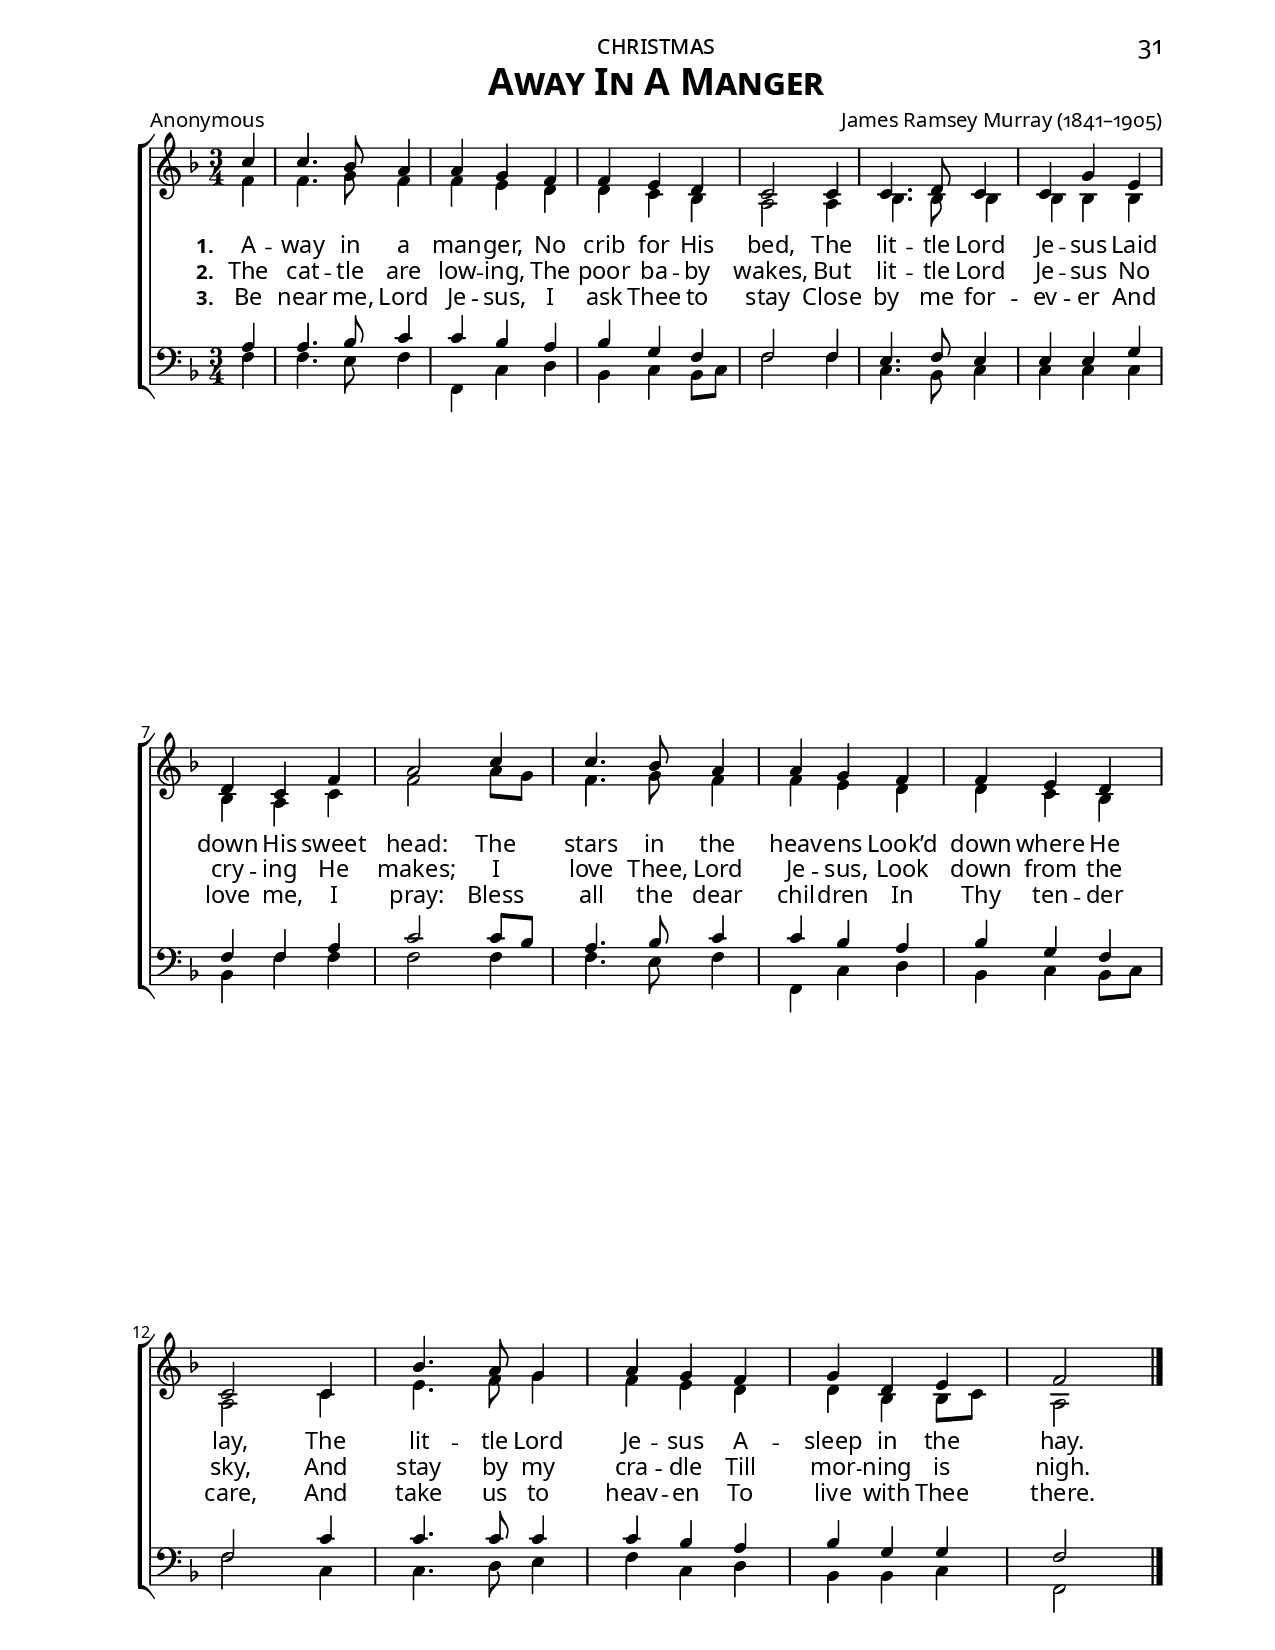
\version "2.14.2"
\include "util.ly"
\header {
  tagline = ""%\markup { "from" \italic {ChristmasCarolMusic.org}}
}
\paper {
  print-all-headers = ##t
  paper-height = 11\in
  paper-width = 8.5\in
  indent = 0\in
  %system-system-spacing = #'((basic-distance . 10) (padding . 0))
  score-markup-spacing =
    #'((basic-distance . 0)
       (minimum-distance . 0)
       (padding . 0)
       (stretchability . 80))
  system-system-spacing =
    #'((basic-distance . 0)
       (minimum-distance . 0)
       (padding . -10)
       (stretchability . 100))
  markup-system-spacing =
    #'((basic-distance . 0)
       (minimum-distance . 0)
       (padding . 0)
       (stretchability . 0))
  last-bottom-spacing =
    #'((basic-distance . 0)
       (minimum-distance . 0)
       (padding . 0)
       (stretchability . 0))
  ragged-last-bottom = ##f
  ragged-bottom = ##f
  two-sided = ##t
  inner-margin = 1\in
  outer-margin = 0.75\in
  top-margin = 0.26\in
  bottom-margin = 0.25\in
  first-page-number = #031
  print-first-page-number = ##t
  headerLine = \markup{\override #'(font-name . "Garamond Premier Pro") \smallCapsOldStyle"christmas"}
  oddHeaderMarkup = \markup\fill-line{
     \override #'(font-name . "Garamond Premier Pro")\abs-fontsize #12.5
     \combine 
        \fill-line{"" \on-the-fly #print-page-number-check-first
        \oldStylePageNum""
        }
        \fill-line{\headerLine}
  }
  evenHeaderMarkup = \markup {
     \override #'(font-name . "Garamond Premier Pro")\abs-fontsize #12.5
     \combine
        \on-the-fly #print-page-number-check-first
        \oldStylePageNum""
        \fill-line{\headerLine}
  }
}
#(set-global-staff-size 18) \paper{ #(define fonts (make-pango-font-tree "Garamond Premier Pro" "Garamond Premier Pro" "Garamond Premier Pro" (/ 18 20))) }
#(set-global-staff-size 17.8) \paper{ #(define fonts (make-pango-font-tree "Garamond Premier Pro" "Garamond Premier Pro" "Garamond Premier Pro" (/ 17.8 20))) }
%{IF_LESSER
#(set-global-staff-size 18) \paper{ #(define fonts (make-pango-font-tree "Garamond Premier Pro" "Garamond Premier Pro" "Garamond Premier Pro" (/ 18 20))) }
%}%END_IF_LESSER
global = {
  \key f \major
  \time 3/4
  \autoBeamOff
}

sopMusic = \relative c'' {
  \partial 4 c4 |
  c4. bes8 a4 |
  a g f |
  f e d |
  c2 c4 |
  c4. d8 c4 |
  
  c g' e |
  d c f |
  a2 c4 |
  c4. bes8 a4 |
  \slurDashed a g f |
  
  f e d |
  c2 c4 |
  bes'4. a8 g4 |
  a g f |
  g d e |
  \partial 2 f2 \bar "|."
%{IF_LESSER
\pageBreak
%}%END_IF_LESSER
}
sopWords = \lyricmode {
  
}

altoMusic = \relative c' {
  f4 |
  f4. g8 f4 |
  f e d |
  d c bes |
  a2 a4 |
  bes4. bes8 bes4 |
  
  bes bes bes |
  bes a c |
  f2 a8[ g] |
  f4. g8 f4 |
  f e d |
  
  d c bes |
  a2 c4 |
  e4. f8 g4 |
  f e d |
  d bes bes8[ c] |
  a2 \bar "|."
}
altoWords = \lyricmode {
  \dropLyricsIV
  \set stanza = #"1. "
  A -- way in a man -- ger,
  No crib for His bed,
  The lit -- tle Lord Je -- sus
  Laid down His sweet head:
  The stars in the heav -- ens
  Look’d down where He lay,
  The lit -- tle Lord Je -- sus
  A -- sleep in the hay.
}
altoWordsII = \lyricmode {
  \dropLyricsIV
  \set stanza = #"2. "
  The cat -- tle are low -- ing,
  The poor ba -- by wakes,
  But lit -- tle Lord Je -- sus
  No cry -- ing He makes;
  I love Thee, Lord Je -- sus,
  Look down from the sky,
  And stay by my cra -- dle
  Till mor -- ning is nigh.
}
altoWordsIII = \lyricmode {
  \dropLyricsIV
  \set stanza = #"3. "
  Be near me, Lord Je -- sus,
  I ask Thee to stay
  Close by me for -- ev -- er
  And love me, I pray:
  Bless all the dear chil -- dren
  In Thy ten -- der care,
  And take us to heav -- en
  To live with Thee there.
}
altoWordsIV = \lyricmode {
}

tenorMusic = \relative c {
  a'4 |
  a4. bes8 c4 |
  c bes a |
  bes g f |
  f2 f4 |
  e4. f8 e4 |
  
  e e g |
  f f a |
  c2 c8[ bes] |
  a4. bes8 c4 |
  c bes a |
  
  bes g f |
  f2 c'4 |
  c4. c8 c4 |
  c bes a |
  bes g g |
  f2 \bar "|."
}
tenorWords = \lyricmode {

}

bassMusic = \relative c {
  f4 |
  f4. e8 f4 |
  f,4 c' d |
  bes c bes8[ c] |
  f2 f4 |
  c4. bes8 c4 |
  
  c c c |
  bes f' f |
  f2 f4 |
  f4. e8 f4 |
  f, c' d |
  
  bes c bes8[ c] |
  f2 c4 |
  c4. d8 e4 |
  f c d |
  bes bes c4 |
  f,2 \bar "|."
}
bassWords = \lyricmode {

}

\score {
  <<
   \new ChoirStaff <<
%    \new Lyrics = sopranos \with { \override VerticalAxisGroup #'nonstaff-relatedstaff-spacing = #'((basic-distance . 1)) }
    \new Staff = women <<
      \new Voice = "sopranos" { \voiceOne << \global \sopMusic >> }
      \new Voice = "altos" { \voiceTwo << \global \altoMusic >> }
    >>
    \new Lyrics \with { alignAboveContext = #"women" } \lyricsto "sopranos" \sopWords
    \new Lyrics = "altosIV"  \with { alignBelowContext = #"women" } \lyricsto "sopranos" \altoWordsIV
    \new Lyrics = "altosIII"  \with { alignBelowContext = #"women" } \lyricsto "sopranos" \altoWordsIII
    \new Lyrics = "altosII"  \with { alignBelowContext = #"women" } \lyricsto "sopranos" \altoWordsII
    \new Lyrics = "altos"  \with { alignBelowContext = #"women" } \lyricsto "sopranos" \altoWords
   \new Staff = men <<
      \clef bass
      \new Voice = "tenors" { \voiceOne << \global \tenorMusic >> }
      \new Voice = "basses" { \voiceTwo << \global \bassMusic >> }
    >>
    \new Lyrics \with { alignAboveContext = #"men" \override VerticalAxisGroup #'nonstaff-relatedstaff-spacing = #'((basic-distance . 1)) } \lyricsto "tenors" \tenorWords
    \new Lyrics \with { alignBelowContext = #"men" \override VerticalAxisGroup #'nonstaff-relatedstaff-spacing = #'((basic-distance . 1)) } \lyricsto "basses" \bassWords
  >>
%    \new PianoStaff << \new Staff { \new Voice { \pianoRH } } \new Staff { \clef "bass" \pianoLH } >>
  >>
  \layout {
  \context {
    \Lyrics
    \override LyricText #'font-size = #1.3
  }
    %#(layout-set-staff-size 13)
    #(define fonts (make-pango-font-tree "Garamond Premier Pro" "Garamond Premier Pro" "Garamond Premier Pro" (/ 18 20)))
    #(define fonts (make-pango-font-tree "Garamond Premier Pro" "Garamond Premier Pro" "Garamond Premier Pro" (/ 17.8 20)))
    \context {
      \Score
      \override SpacingSpanner #'base-shortest-duration = #(ly:make-moment 1 2)
      \override SpacingSpanner #'common-shortest-duration = #(ly:make-moment 1 2)
    }
    \context {
      % Remove all empty staves
      % \Staff \RemoveEmptyStaves \override VerticalAxisGroup #'remove-first = ##t
    }
    \context {
      \Lyrics
      \override LyricText #'X-offset = #center-on-word
    }
  }
  \header {
    title = \markup{\override #'(font-name . "Garamond Premier Pro Semibold"){ \abs-fontsize #18 \smallCapsOldStyle"Away In A Manger"}}
    poet = \markup\oldStyleNum"Anonymous"
    composer = \markup\oldStyleNum"James Ramsey Murray (1841–1905)"
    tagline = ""%\markup { "from" \italic {ChristmasCarolMusic.org}}
  }
}

